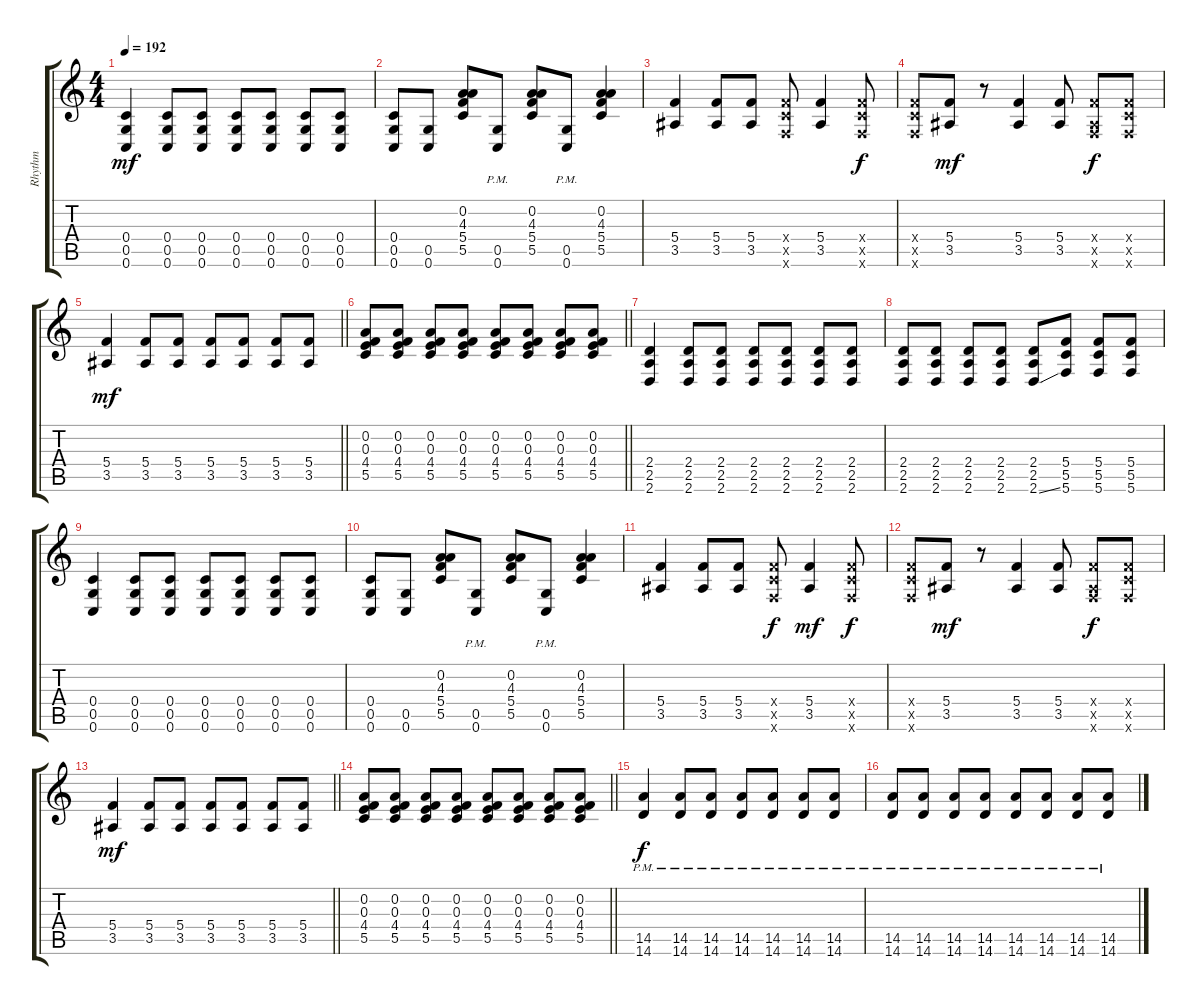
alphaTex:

\track ("Rhythm" "Rhythm") {instrument distortionguitar}
\staff {score tabs}
\tuning (D4 A3 F3 C3 G2 C2) {hide}
\ts (4 4)
\tempo 192
\clef g2
\ks c
(0.4 0.5 0.6).4{dy mf} (0.4 0.5 0.6).8 (0.4 0.5 0.6).8 (0.4 0.5 0.6).8 (0.4 0.5 0.6).8 (0.4 0.5 0.6).8 (0.4 0.5 0.6).8 |
(0.4 0.5 0.6).8 (0.5 0.6).8 (0.2 4.3 5.4 5.5).8 (0.5{pm} 0.6{pm}).8 (0.2 4.3 5.4 5.5).8 (0.5{pm} 0.6{pm}).8 (0.2 4.3 5.4 5.5).4 |
(5.4 3.5).4 (5.4 3.5).8 (5.4 3.5).8 (5.4{x} 5.5{x} 5.6{x}).8 (5.4 3.5).4 (5.4{x} 5.5{x} 5.6{x}).8{dy f} |
(5.4{x} 5.5{x} 5.6{x}).8 (5.4 3.5).8{dy mf} r.8 (5.4 3.5).4 (5.4 3.5).8 (5.4{x} 3.5{x} 5.6{x}).8{dy f} (5.4{x} 5.5{x} 5.6{x}).8 |
\barLineRight lightlight
(5.4 3.5).4{dy mf} (5.4 3.5).8 (5.4 3.5).8 (5.4 3.5).8 (5.4 3.5).8 (5.4 3.5).8 (5.4 3.5).8 |
\barLineRight lightlight
(0.2 0.3 4.4 5.5).8 (0.2 0.3 4.4 5.5).8 (0.2 0.3 4.4 5.5).8 (0.2 0.3 4.4 5.5).8 (0.2 0.3 4.4 5.5).8 (0.2 0.3 4.4 5.5).8 (0.2 0.3 4.4 5.5).8 (0.2 0.3 4.4 5.5).8 |
(2.4 2.5 2.6).4 (2.4 2.5 2.6).8 (2.4 2.5 2.6).8 (2.4 2.5 2.6).8 (2.4 2.5 2.6).8 (2.4 2.5 2.6).8 (2.4 2.5 2.6).8 |
(2.4 2.5 2.6).8 (2.4 2.5 2.6).8 (2.4 2.5 2.6).8 (2.4 2.5 2.6).8 (2.4 2.5 2.6{ss}).8 (5.4 5.5 5.6).8 (5.4 5.5 5.6).8 (5.4 5.5 5.6).8 |
(0.4 0.5 0.6).4 (0.4 0.5 0.6).8 (0.4 0.5 0.6).8 (0.4 0.5 0.6).8 (0.4 0.5 0.6).8 (0.4 0.5 0.6).8 (0.4 0.5 0.6).8 |
(0.4 0.5 0.6).8 (0.5 0.6).8 (0.2 4.3 5.4 5.5).8 (0.5{pm} 0.6{pm}).8 (0.2 4.3 5.4 5.5).8 (0.5{pm} 0.6{pm}).8 (0.2 4.3 5.4 5.5).4 |
(5.4 3.5).4 (5.4 3.5).8 (5.4 3.5).8 (5.4{x} 5.5{x} 5.6{x}).8{dy f} (5.4 3.5).4{dy mf} (5.4{x} 5.5{x} 5.6{x}).8{dy f} |
(5.4{x} 5.5{x} 5.6{x}).8 (5.4 3.5).8{dy mf} r.8 (5.4 3.5).4 (5.4 3.5).8 (5.4{x} 3.5{x} 5.6{x}).8{dy f} (5.4{x} 5.5{x} 5.6{x}).8 |
\barLineRight lightlight
(5.4 3.5).4{dy mf} (5.4 3.5).8 (5.4 3.5).8 (5.4 3.5).8 (5.4 3.5).8 (5.4 3.5).8 (5.4 3.5).8 |
\barLineRight lightlight
(0.2 0.3 4.4 5.5).8 (0.2 0.3 4.4 5.5).8 (0.2 0.3 4.4 5.5).8 (0.2 0.3 4.4 5.5).8 (0.2 0.3 4.4 5.5).8 (0.2 0.3 4.4 5.5).8 (0.2 0.3 4.4 5.5).8 (0.2 0.3 4.4 5.5).8 |
(14.5 14.6{pm}).4{dy f} (14.5{pm} 14.6{pm}).8 (14.5{pm} 14.6{pm}).8 (14.5{pm} 14.6{pm}).8 (14.5{pm} 14.6{pm}).8 (14.5{pm} 14.6{pm}).8 (14.5{pm} 14.6{pm}).8 |
(14.5{pm} 14.6{pm}).8 (14.5{pm} 14.6{pm}).8 (14.5{pm} 14.6{pm}).8 (14.5{pm} 14.6{pm}).8 (14.5{pm} 14.6{pm}).8 (14.5{pm} 14.6{pm}).8 (14.5{pm} 14.6{pm}).8 (14.5{pm} 14.6{pm}).8
